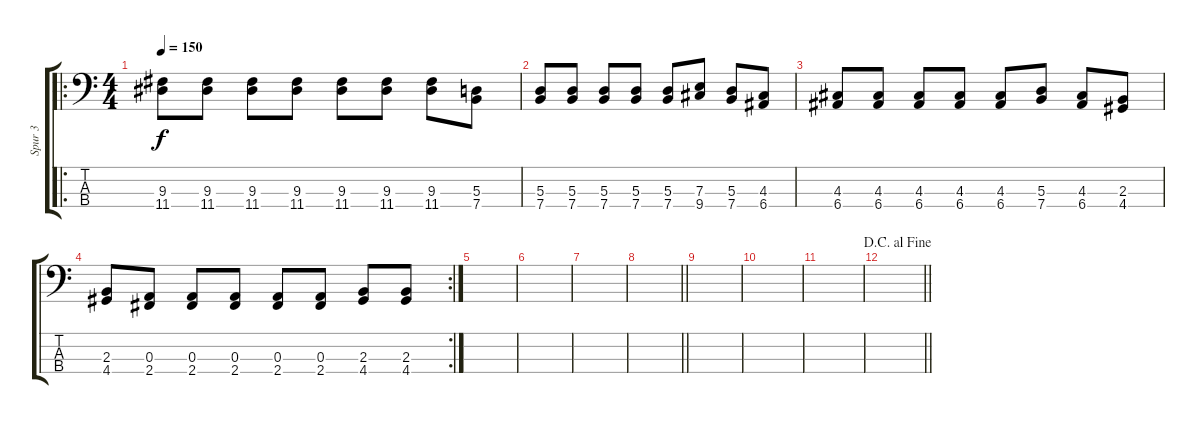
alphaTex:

\track ("Spur 3" "Spur 3") {instrument electricbassfinger}
\staff {score tabs}
\tuning (G2 D2 A1 E1) {hide}
\ro
\ts (4 4)
\tempo 150
\clef f4
\ks c
(9.3 11.4).8{dy f} (9.3 11.4).8 (9.3 11.4).8 (9.3 11.4).8 (9.3 11.4).8 (9.3 11.4).8 (9.3 11.4).8 (5.3 7.4).8 |
(5.3 7.4).8 (5.3 7.4).8 (5.3 7.4).8 (5.3 7.4).8 (5.3 7.4).8 (7.3 9.4).8 (5.3 7.4).8 (4.3 6.4).8 |
(4.3 6.4).8 (4.3 6.4).8 (4.3 6.4).8 (4.3 6.4).8 (4.3 6.4).8 (5.3 7.4).8 (4.3 6.4).8 (2.3 4.4).8 |
\rc 2
(2.3 4.4).8 (0.3 2.4).8 (0.3 2.4).8 (0.3 2.4).8 (0.3 2.4).8 (0.3 2.4).8 (2.3 4.4).8 (2.3 4.4).8 |
|
|
|
\barLineRight lightlight
|
|
|
|
\jump dacapoalfine
\barLineRight lightlight
